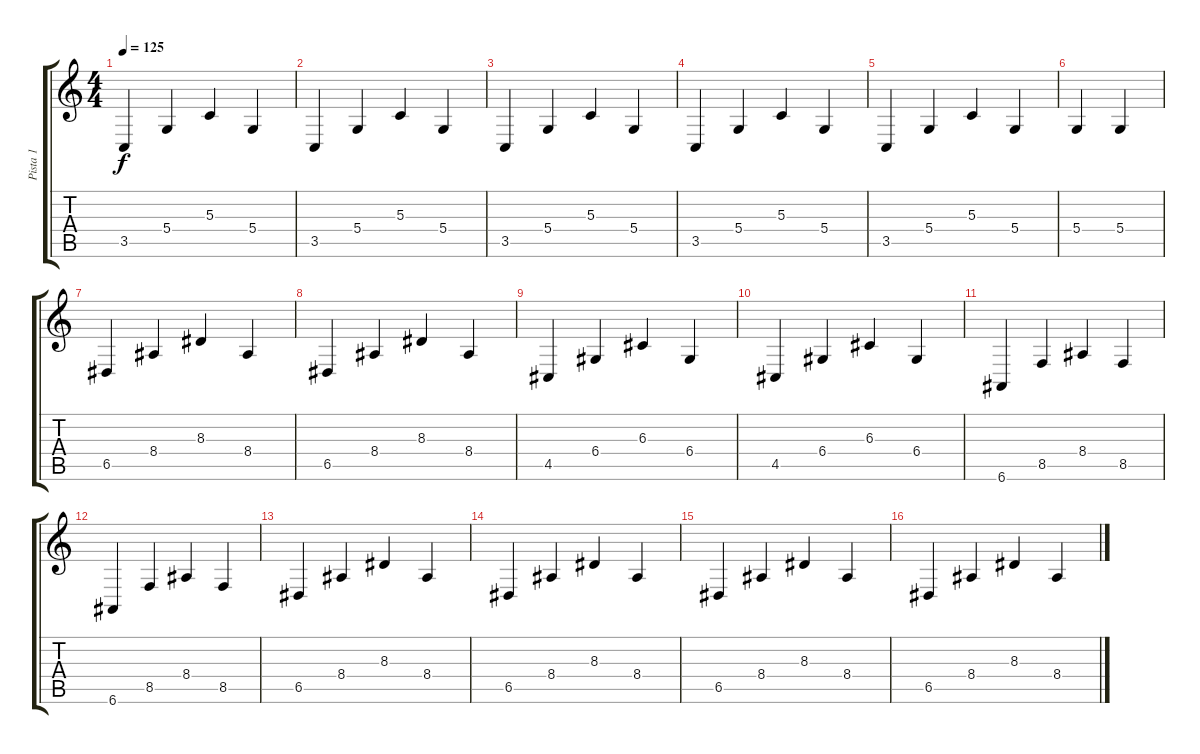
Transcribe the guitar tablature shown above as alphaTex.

\track ("Pista 1" "Pista 1") {instrument acousticgrandpiano}
\staff {score tabs}
\tuning (E4 B3 G3 D3 A2 E2) {hide}
\ts (4 4)
\tempo 125
\clef g2
\ks c
3.5.4{dy f} 5.4.4 5.3.4 5.4.4 |
3.5.4 5.4.4 5.3.4 5.4.4 |
3.5.4 5.4.4 5.3.4 5.4.4 |
3.5.4 5.4.4 5.3.4 5.4.4 |
3.5.4 5.4.4 5.3.4 5.4.4 |
5.4.4 5.4.4 |
6.5.4 8.4.4 8.3.4 8.4.4 |
6.5.4 8.4.4 8.3.4 8.4.4 |
4.5.4 6.4.4 6.3.4 6.4.4 |
4.5.4 6.4.4 6.3.4 6.4.4 |
6.6.4 8.5.4 8.4.4 8.5.4 |
6.6.4 8.5.4 8.4.4 8.5.4 |
6.5.4 8.4.4 8.3.4 8.4.4 |
6.5.4 8.4.4 8.3.4 8.4.4 |
6.5.4 8.4.4 8.3.4 8.4.4 |
6.5.4 8.4.4 8.3.4 8.4.4
